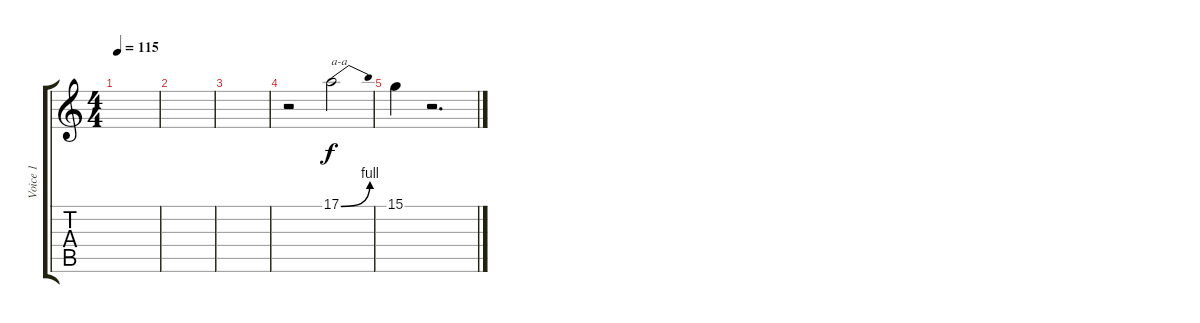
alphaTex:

\track ("Voice 1" "Voice 1") {instrument lead2sawtooth}
\staff {score tabs}
\tuning (E4 B3 G3 D3 A2 E2) {hide}
\ts (4 4)
\tempo 115
\clef g2
\ks c
|
|
|
r.2 17.1{be (bend 0 0 60 4)}.2{txt "a-a" dy f} |
15.1.4 r.2{d}
